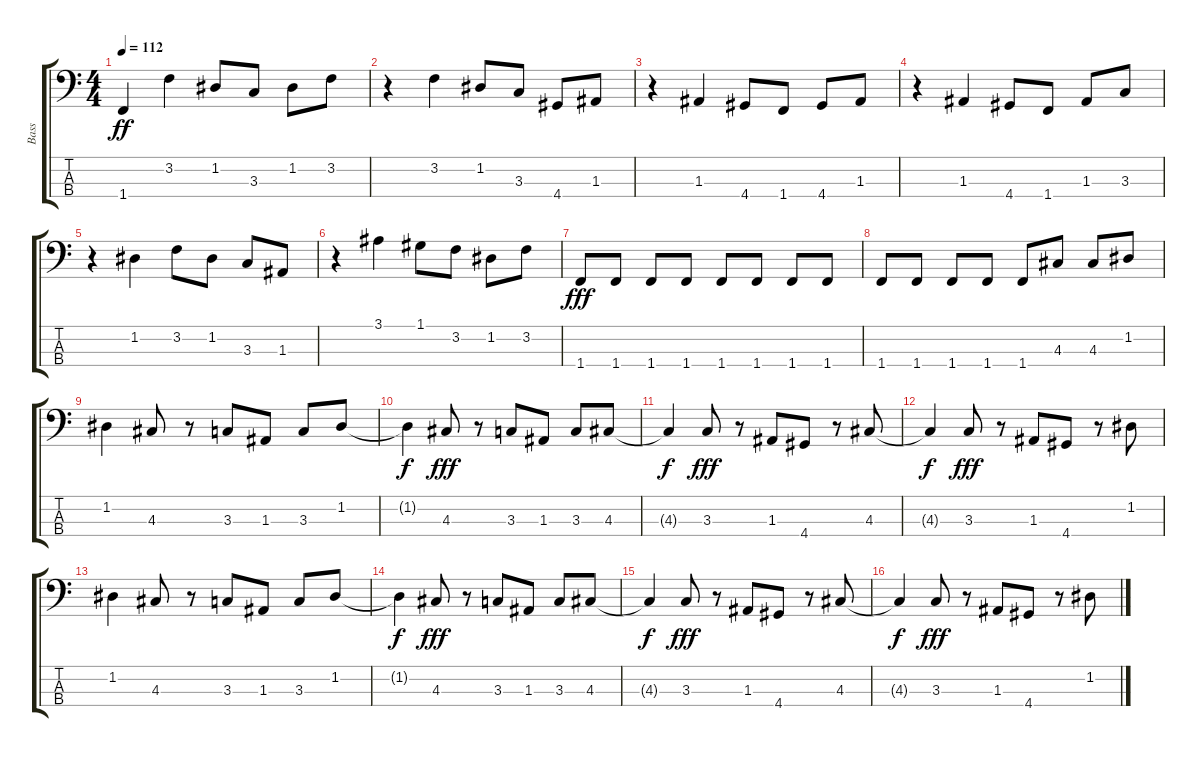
\track ("Bass" "Bass") {instrument electricbasspick}
\staff {score tabs}
\tuning (G2 D2 A1 E1) {hide}
\ts (4 4)
\tempo 112
\clef f4
\ks c
1.4.4{dy ff} 3.2.4 1.2.8 3.3.8 1.2.8 3.2.8 |
r.4 3.2.4 1.2.8 3.3.8 4.4.8 1.3.8 |
r.4 1.3.4 4.4.8 1.4.8 4.4.8 1.3.8 |
r.4 1.3.4 4.4.8 1.4.8 1.3.8 3.3.8 |
r.4 1.2.4 3.2.8 1.2.8 3.3.8 1.3.8 |
r.4 3.1.4 1.1.8 3.2.8 1.2.8 3.2.8 |
1.4.8{dy fff} 1.4.8 1.4.8 1.4.8 1.4.8 1.4.8 1.4.8 1.4.8 |
1.4.8 1.4.8 1.4.8 1.4.8 1.4.8 4.3.8 4.3.8 1.2.8 |
1.2.4 4.3.8 r.8 3.3.8 1.3.8 3.3.8 1.2.8 |
1.2{t}.4{dy f} 4.3.8{dy fff} r.8 3.3.8 1.3.8 3.3.8 4.3.8 |
4.3{t}.4{dy f} 3.3.8{dy fff} r.8 1.3.8 4.4.8 r.8 4.3.8 |
4.3{t}.4{dy f} 3.3.8{dy fff} r.8 1.3.8 4.4.8 r.8 1.2.8 |
1.2.4 4.3.8 r.8 3.3.8 1.3.8 3.3.8 1.2.8 |
1.2{t}.4{dy f} 4.3.8{dy fff} r.8 3.3.8 1.3.8 3.3.8 4.3.8 |
4.3{t}.4{dy f} 3.3.8{dy fff} r.8 1.3.8 4.4.8 r.8 4.3.8 |
4.3{t}.4{dy f} 3.3.8{dy fff} r.8 1.3.8 4.4.8 r.8 1.2.8
